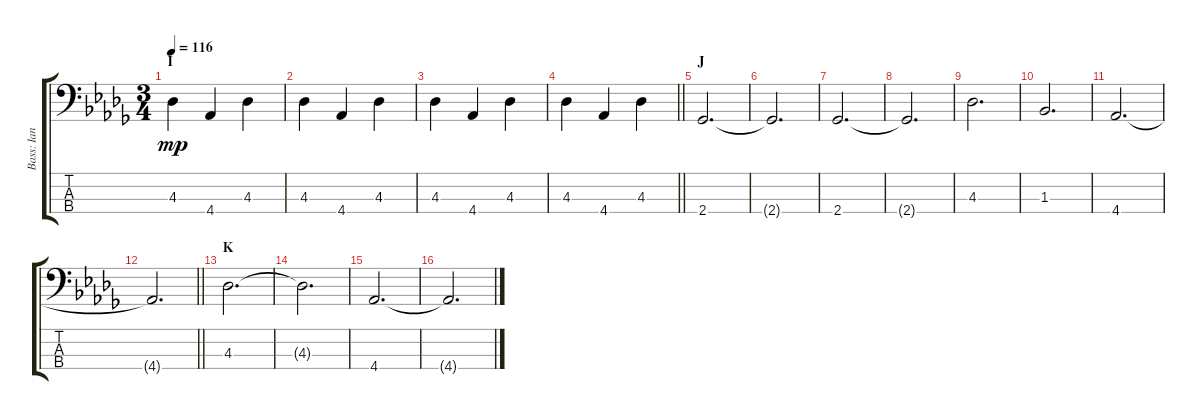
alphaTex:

\track ("Bass: Ian" "Bass: Ian") {instrument acousticbass}
\staff {score tabs}
\tuning (G2 D2 A1 E1) {hide}
\ts (3 4)
\section ("" "I")
\tempo 116
\clef f4
\ks db
4.3.4{dy mp} 4.4.4 4.3.4 |
4.3.4 4.4.4 4.3.4 |
4.3.4 4.4.4 4.3.4 |
\barLineRight lightlight
4.3.4 4.4.4 4.3.4 |
\section ("" "J")
2.4.2{d} |
2.4{t}.2{d} |
2.4.2{d} |
2.4{t}.2{d} |
4.3.2{d} |
1.3.2{d} |
4.4.2{d} |
\barLineRight lightlight
4.4{t}.2{d} |
\section ("" "K")
4.3.2{d} |
4.3{t}.2{d} |
4.4.2{d} |
4.4{t}.2{d}
